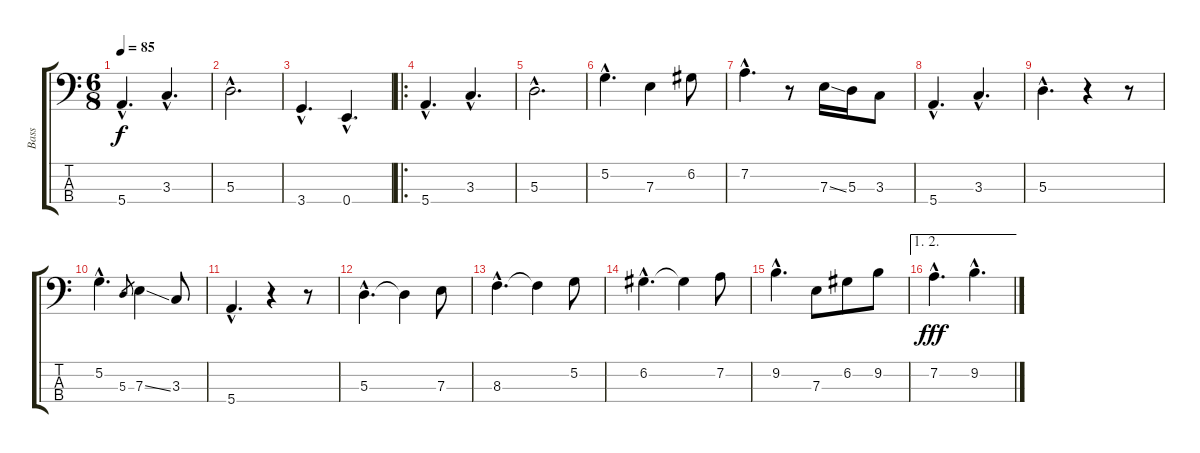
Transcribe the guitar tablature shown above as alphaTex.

\track ("Bass" "Bass") {instrument electricbassfinger}
\staff {score tabs}
\tuning (G2 D2 A1 E1) {hide}
\ts (6 8)
\tempo 85
\clef f4
\ks c
5.4{hac}.4{d dy f instrument electricbassfinger} 3.3{hac}.4{d} |
5.3{hac}.2{d} |
3.4{hac}.4{d} 0.4{hac}.4{d} |
\ro
5.4{hac}.4{d} 3.3{hac}.4{d} |
5.3{hac}.2{d} |
5.2{hac}.4{d} 7.3.4 6.2.8 |
7.2{hac}.4{d} r.8 7.3{ss}.16 5.3.16 3.3.8 |
5.4{hac}.4{d} 3.3{hac}.4{d} |
5.3{hac}.4{d} r.4 r.8 |
5.2{hac}.4{d} 5.3.8{gr} 7.3{ss}.4 3.3.8 |
5.4{hac}.4{d} r.4 r.8 |
5.3{hac}.4{d} 5.3{t}.4 7.3.8 |
8.3{hac}.4{d} 8.3{t}.4 5.2.8 |
6.2{hac}.4{d} 6.2{t}.4 7.2.8 |
9.2{hac}.4{d} 7.3.8 6.2.8 9.2.8 |
\ae (1 2)
7.2{hac}.4{d dy fff} 9.2{hac}.4{d}
